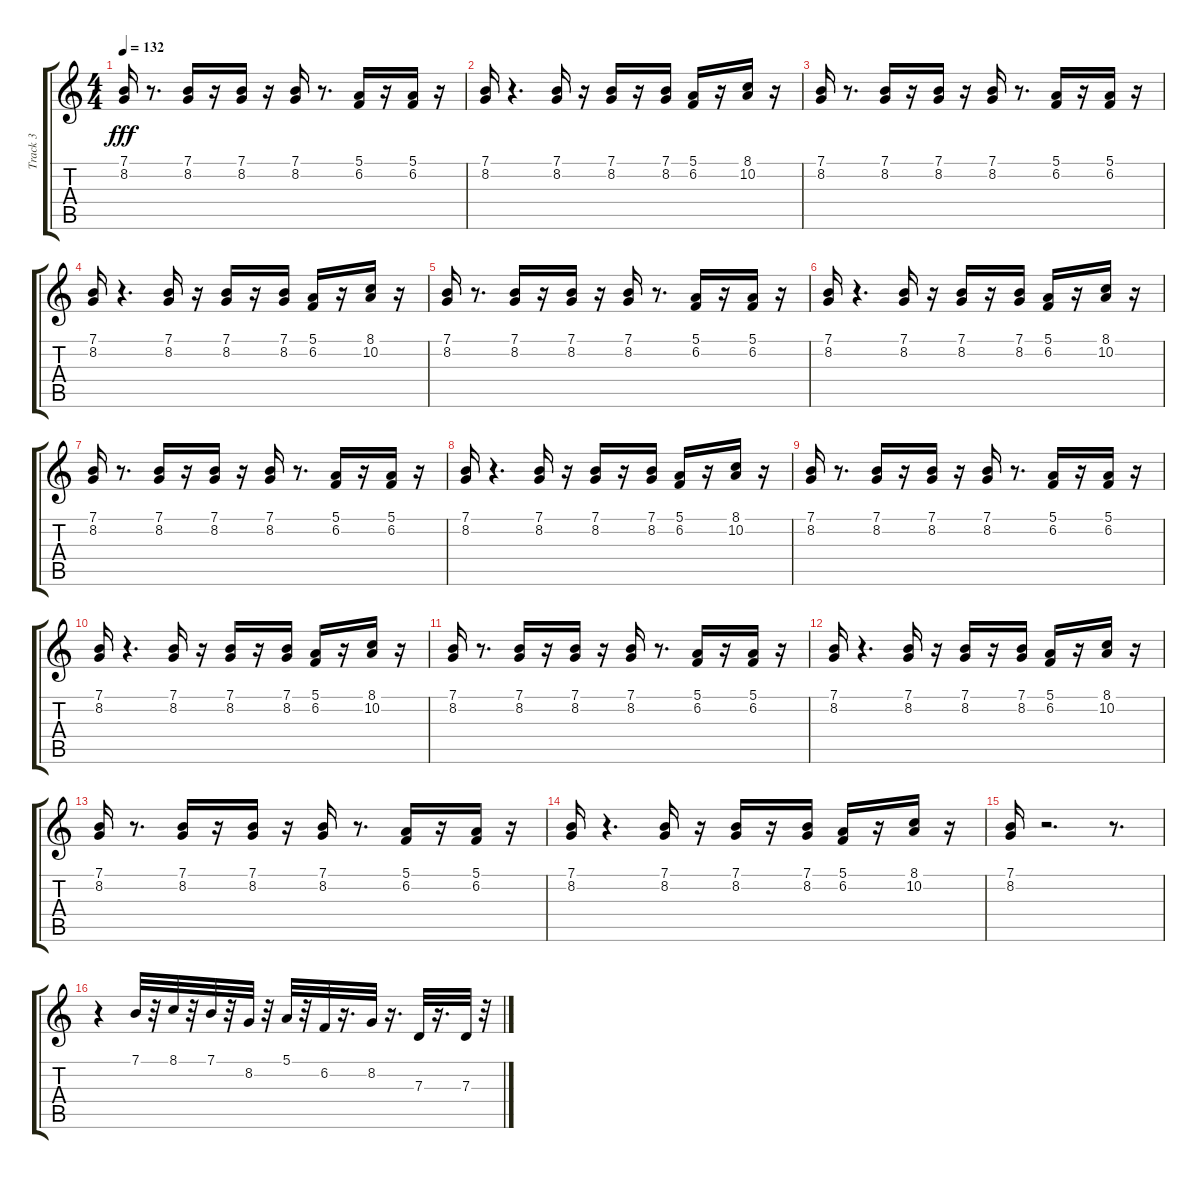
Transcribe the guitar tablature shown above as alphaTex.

\track ("Track 3" "Track 3") {instrument fx4atmosphere}
\staff {score tabs}
\tuning (E4 B3 G3 D3 A2 E2) {hide}
\ts (4 4)
\tempo 132
\clef g2
\ks c
(7.1 8.2).16{dy fff} r.8{d} (7.1 8.2).16 r.16 (7.1 8.2).16 r.16 (7.1 8.2).16 r.8{d} (5.1 6.2).16 r.16 (5.1 6.2).16 r.16 |
(7.1 8.2).16 r.4{d} (7.1 8.2).16 r.16 (7.1 8.2).16 r.16 (7.1 8.2).16 (5.1 6.2).16 r.16 (8.1 10.2).16 r.16 |
(7.1 8.2).16 r.8{d} (7.1 8.2).16 r.16 (7.1 8.2).16 r.16 (7.1 8.2).16 r.8{d} (5.1 6.2).16 r.16 (5.1 6.2).16 r.16 |
(7.1 8.2).16 r.4{d} (7.1 8.2).16 r.16 (7.1 8.2).16 r.16 (7.1 8.2).16 (5.1 6.2).16 r.16 (8.1 10.2).16 r.16 |
(7.1 8.2).16 r.8{d} (7.1 8.2).16 r.16 (7.1 8.2).16 r.16 (7.1 8.2).16 r.8{d} (5.1 6.2).16 r.16 (5.1 6.2).16 r.16 |
(7.1 8.2).16 r.4{d} (7.1 8.2).16 r.16 (7.1 8.2).16 r.16 (7.1 8.2).16 (5.1 6.2).16 r.16 (8.1 10.2).16 r.16 |
(7.1 8.2).16 r.8{d} (7.1 8.2).16 r.16 (7.1 8.2).16 r.16 (7.1 8.2).16 r.8{d} (5.1 6.2).16 r.16 (5.1 6.2).16 r.16 |
(7.1 8.2).16 r.4{d} (7.1 8.2).16 r.16 (7.1 8.2).16 r.16 (7.1 8.2).16 (5.1 6.2).16 r.16 (8.1 10.2).16 r.16 |
(7.1 8.2).16 r.8{d} (7.1 8.2).16 r.16 (7.1 8.2).16 r.16 (7.1 8.2).16 r.8{d} (5.1 6.2).16 r.16 (5.1 6.2).16 r.16 |
(7.1 8.2).16 r.4{d} (7.1 8.2).16 r.16 (7.1 8.2).16 r.16 (7.1 8.2).16 (5.1 6.2).16 r.16 (8.1 10.2).16 r.16 |
(7.1 8.2).16 r.8{d} (7.1 8.2).16 r.16 (7.1 8.2).16 r.16 (7.1 8.2).16 r.8{d} (5.1 6.2).16 r.16 (5.1 6.2).16 r.16 |
(7.1 8.2).16 r.4{d} (7.1 8.2).16 r.16 (7.1 8.2).16 r.16 (7.1 8.2).16 (5.1 6.2).16 r.16 (8.1 10.2).16 r.16 |
(7.1 8.2).16 r.8{d} (7.1 8.2).16 r.16 (7.1 8.2).16 r.16 (7.1 8.2).16 r.8{d} (5.1 6.2).16 r.16 (5.1 6.2).16 r.16 |
(7.1 8.2).16 r.4{d} (7.1 8.2).16 r.16 (7.1 8.2).16 r.16 (7.1 8.2).16 (5.1 6.2).16 r.16 (8.1 10.2).16 r.16 |
(7.1 8.2).16 r.2{d} r.8{d} |
r.4 7.1.32 r.32 8.1.32 r.32 7.1.32 r.32 8.2.32 r.32 5.1.32 r.32 6.2.32 r.16{d} 8.2.32 r.16{d} 7.3.32 r.16{d} 7.3.32 r.32
